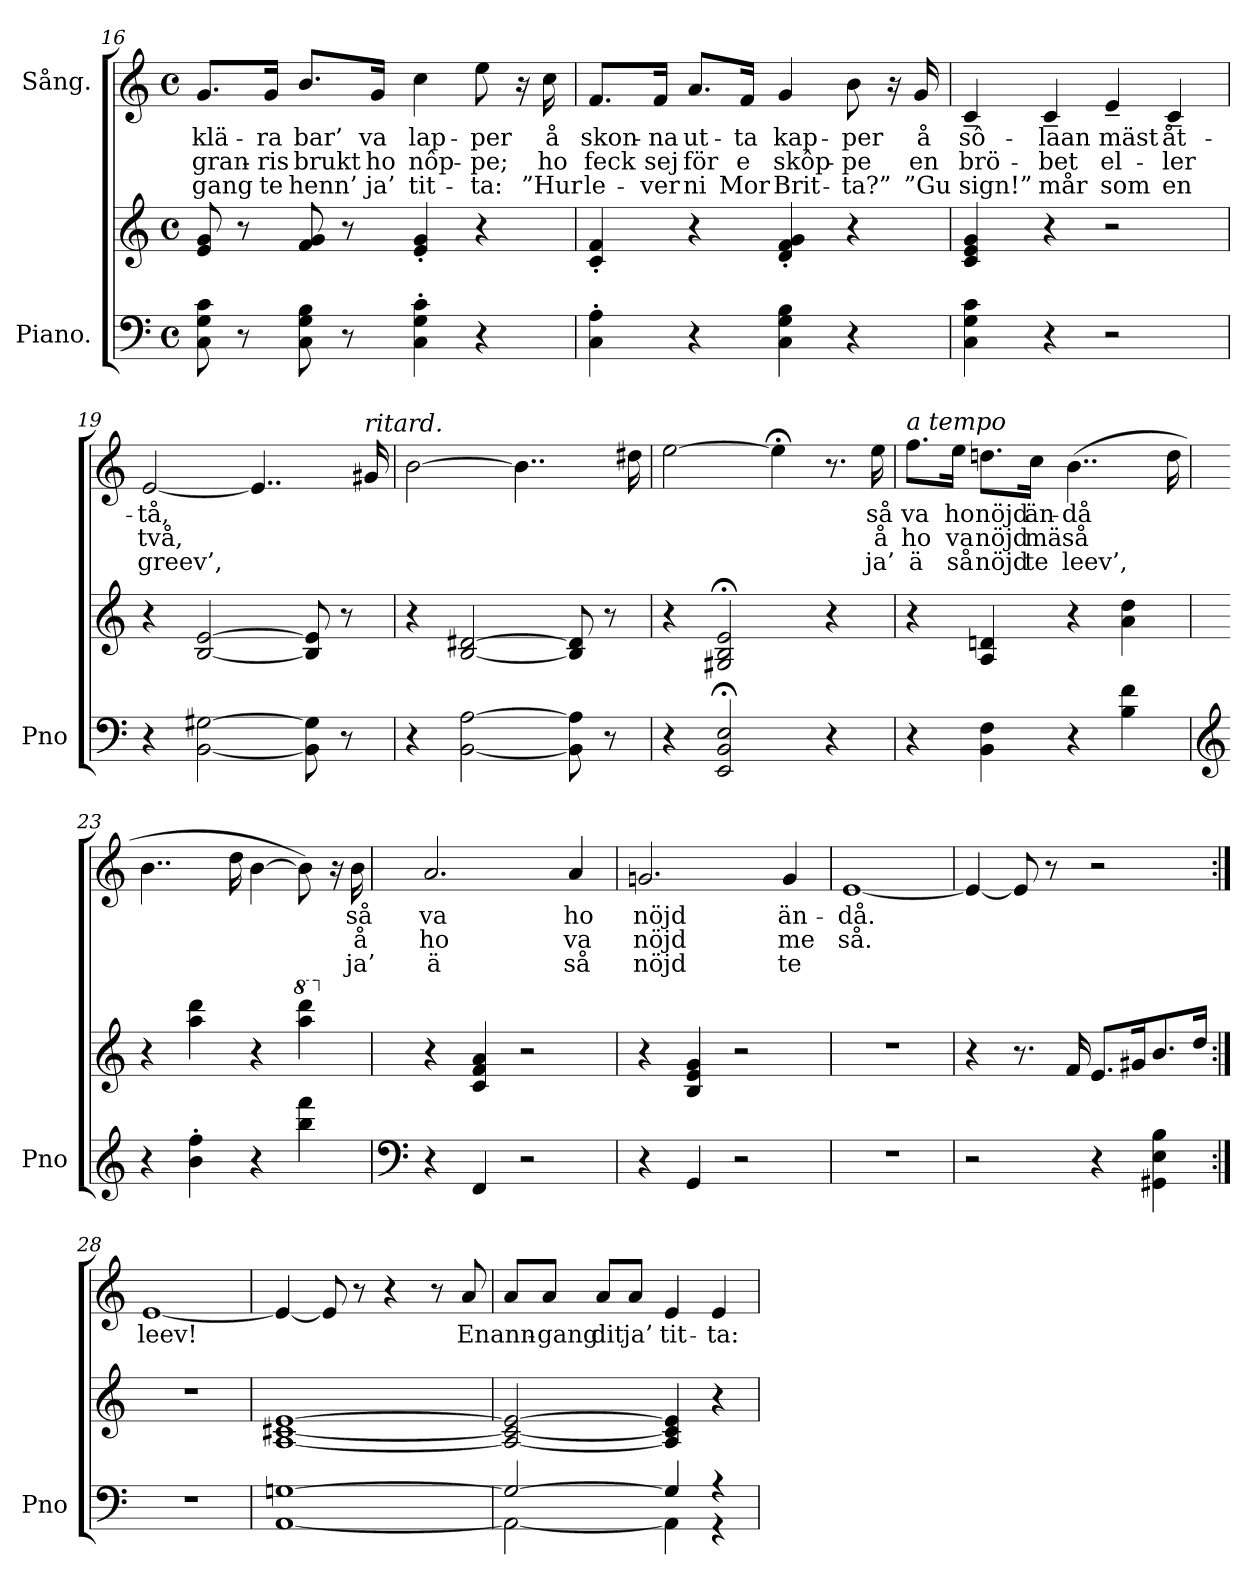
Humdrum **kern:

**kern	**kern	**kern	**text	**text	**text
*part2	*part2	*part1	*part1	*part1	*part1
*staff3	*staff2	*staff1	*staff1	*staff1	*staff1
*I"Piano.	*	*I"Sång.	*	*	*
*I'Pno	*	*	*	*	*
*clefF4	*clefG2	*clefG2	*	*	*
*k[]	*k[]	*k[]	*	*	*
*M4/4	*M4/4	*M4/4	*	*	*
*met(c)	*met(c)	*met(c)	*	*	*
=16	=16	=16	=16	=16	=16
!	!	!	!LO:LY:b	!LO:LY:b	!LO:LY:b
8C\ 8G\ 8c\	8e/ 8g/	8.g/L	klä-	gran-	gang
8r	8r	.	.	.	.
!	!	!	!LO:LY:b	!LO:LY:b	!LO:LY:b
.	.	16g/Jk	-ra	-ris	te
!	!	!	!LO:LY:b	!LO:LY:b	!LO:LY:b
8C\ 8G\ 8B\	8f/ 8g/	8.b/L	bar’	brukt	henn’
8r	8r	.	.	.	.
!	!	!	!LO:LY:b	!LO:LY:b	!LO:LY:b
.	.	16g/Jk	va	ho	ja’
!	!	!	!LO:LY:b	!LO:LY:b	!LO:LY:b
4C\' 4G\' 4c\'	4e/' 4g/'	4cc\	lap-	nôp-	tit-
!	!	!	!LO:LY:b	!LO:LY:b	!LO:LY:b
4r	4r	8ee\	-per	-pe;	-ta:
.	.	16r	.	.	.
!	!	!	!LO:LY:b	!LO:LY:b	!LO:LY:b
.	.	16cc\	å	ho	”Hur
=17	=17	=17	=17	=17	=17
!	!	!	!LO:LY:b	!LO:LY:b	!LO:LY:b
4C\' 4A\'	4c/' 4f/'	8.f/L	skon-	feck	le-
!	!	!	!LO:LY:b	!LO:LY:b	!LO:LY:b
.	.	16f/Jk	-na	sej	-ver
!	!	!	!LO:LY:b	!LO:LY:b	!LO:LY:b
4r	4r	8.a/L	ut-	för	ni
!	!	!	!LO:LY:b	!LO:LY:b	!LO:LY:b
.	.	16f/Jk	-ta	e	Mor
!	!	!	!LO:LY:b	!LO:LY:b	!LO:LY:b
4C\ 4G\ 4B\	4d/' 4f/' 4g/'	4g/	kap-	skôp-	Brit-
!	!	!	!LO:LY:b	!LO:LY:b	!LO:LY:b
4r	4r	8b\	-per	-pe	-ta?”
.	.	16r	.	.	.
!	!	!	!LO:LY:b	!LO:LY:b	!LO:LY:b
.	.	16g/	å	en	”Gu
=18	=18	=18	=18	=18	=18
!	!	!	!LO:LY:b	!LO:LY:b	!LO:LY:b
4C\ 4G\ 4c\	4c/ 4e/ 4g/	4c~/	sô-	brö-	sign!”
!	!	!	!LO:LY:b	!LO:LY:b	!LO:LY:b
4r	4r	4c~/	-laan	-bet	mår
!	!	!	!LO:LY:b	!LO:LY:b	!LO:LY:b
2r	2r	4e~/	mäst	el-	som
!	!	!	!LO:LY:b	!LO:LY:b	!LO:LY:b
.	.	4c~/	åt-	-ler	en
!!LO:LB:g=z
=19	=19	=19	=19	=19	=19
!	!	!	!LO:LY:b	!LO:LY:b	!LO:LY:b
4r	4r	[2e/	-tå,	två,	greev’,
[2BB\ [2G#X\	[2B/ [2e/	.	.	.	.
.	.	4..e/]	.	.	.
8BB\] 8G#\]	8B/] 8e/]	.	.	.	.
8r	8r	.	.	.	.
!	!	!LO:TX:a:i:t=ritard.	!	!	!
.	.	16g#X/	.	.	.
=20	=20	=20	=20	=20	=20
4r	4r	[2b\	.	.	.
[2BB\ [2A\	[2B/ [2d#X/	.	.	.	.
.	.	4..b\]	.	.	.
8BB\] 8A\]	8B/] 8d#/]	.	.	.	.
8r	8r	.	.	.	.
.	.	16dd#X\	.	.	.
=21	=21	=21	=21	=21	=21
4r	4r	[2ee\	.	.	.
2EE/; 2BB/; 2E/;	2G#X/;< 2B/;< 2e/;<	.	.	.	.
.	.	4ee;<\]	.	.	.
4r	4r	8.r	.	.	.
!	!	!	!LO:LY:b	!LO:LY:b	!LO:LY:b
.	.	16ee\	så	å	ja’
=22	=22	=22	=22	=22	=22
!	!	!LO:TX:a:i:t=a tempo	!	!	!
!	!	!	!LO:LY:b	!LO:LY:b	!LO:LY:b
4r	4r	8.ff\L	va	ho	ä
!	!	!	!LO:LY:b	!LO:LY:b	!LO:LY:b
.	.	16ee\Jk	ho	va	så
!	!	!	!LO:LY:b	!LO:LY:b	!LO:LY:b
4BB\ 4F\	4A/ 4dn/	8.ddn\L	nöjd	nöjd	nöjd
!	!	!	!LO:LY:b	!LO:LY:b	!LO:LY:b
.	.	16cc\Jk	än-	mä	te
!	!	!	!LO:LY:b	!LO:LY:b	!LO:LY:b
4r	4r	(>4..b\	-då	så	leev’,
4B\ 4f\	4a\ 4dd\	.	.	.	.
.	.	16dd\	.	.	.
=23	=23	=23	=23	=23	=23
*clefG2	*	*	*	*	*
4r	4r	4..b\	.	.	.
4b\' 4ff\'	4aa\ 4ddd\	.	.	.	.
.	.	16dd\	.	.	.
4r	4r	[4b\	.	.	.
*	*8va	*	*	*	*
4bb\ 4fff\	4aaa\ 4dddd\	8b\])	.	.	.
.	.	16r	.	.	.
!	!	!	!LO:LY:b	!LO:LY:b	!LO:LY:b
.	.	16b\	så	å	ja’
=24	=24	=24	=24	=24	=24
*clefF4	*	*	*	*	*
*	*X8va	*	*	*	*
!	!	!	!LO:LY:b	!LO:LY:b	!LO:LY:b
4r	4r	2.a/	va	ho	ä
4FF/	4c/ 4f/ 4a/	.	.	.	.
2r	2r	.	.	.	.
!	!	!	!LO:LY:b	!LO:LY:b	!LO:LY:b
.	.	4a/	ho	va	så
!!LO:LB:g=z
=25	=25	=25	=25	=25	=25
!	!	!	!LO:LY:b	!LO:LY:b	!LO:LY:b
4r	4r	2.gn/	nöjd	nöjd	nöjd
4GG/	4B/ 4e/ 4g/	.	.	.	.
2r	2r	.	.	.	.
!	!	!	!LO:LY:b	!LO:LY:b	!LO:LY:b
.	.	4g/	än-	me	te
=26	=26	=26	=26	=26	=26
!	!	!	!LO:LY:b	!LO:LY:b	!
1r	1r	[1e	-då.	så.	.
=27	=27	=27	=27	=27	=27
2r	4r	4e/_	.	.	.
.	8.r	8e/]	.	.	.
.	.	8r	.	.	.
.	16f/	.	.	.	.
4r	8.e/L	2r	.	.	.
.	16g#X/K	.	.	.	.
4GG#X\ 4E\ 4B\	8.b/	.	.	.	.
.	16dd/Jk	.	.	.	.
=28:|!	=28:|!	=28:|!	=28:|!	=28:|!	=28:|!
!	!	!	!LO:LY:b	!	!
1r	1r	[1e	leev!	.	.
=29	=29	=29	=29	=29	=29
*^	*	*	*	*	*
[1Gn	[1AA	[1A [1c#X [1e	4e/_	.	.	.
.	.	.	8e/]	.	.	.
.	.	.	8r	.	.	.
.	.	.	4r	.	.	.
.	.	.	8r	.	.	.
!	!	!	!	!LO:LY:b	!	!
.	.	.	8a/	En	.	.
=30	=30	=30	=30	=30	=30	=30
!	!	!	!	!LO:LY:b	!	!
2G/_	2AA\_	2A/_ 2c#/_ 2e/_	8a/L	ann-	.	.
!	!	!	!	!LO:LY:b	!	!
.	.	.	8a/J	-gang	.	.
!	!	!	!	!LO:LY:b	!	!
.	.	.	8a/L	dit	.	.
!	!	!	!	!LO:LY:b	!	!
.	.	.	8a/J	ja’	.	.
!	!	!	!	!LO:LY:b	!	!
4G/]	4AA\]	4A/] 4c#/] 4e/]	4e/	tit-	.	.
!	!	!	!	!LO:LY:b	!	!
4r	4r	4r	4e/	-ta:	.	.
*v	*v	*	*	*	*	*
=	=	=	=	=	=
*-	*-	*-	*-	*-	*-
